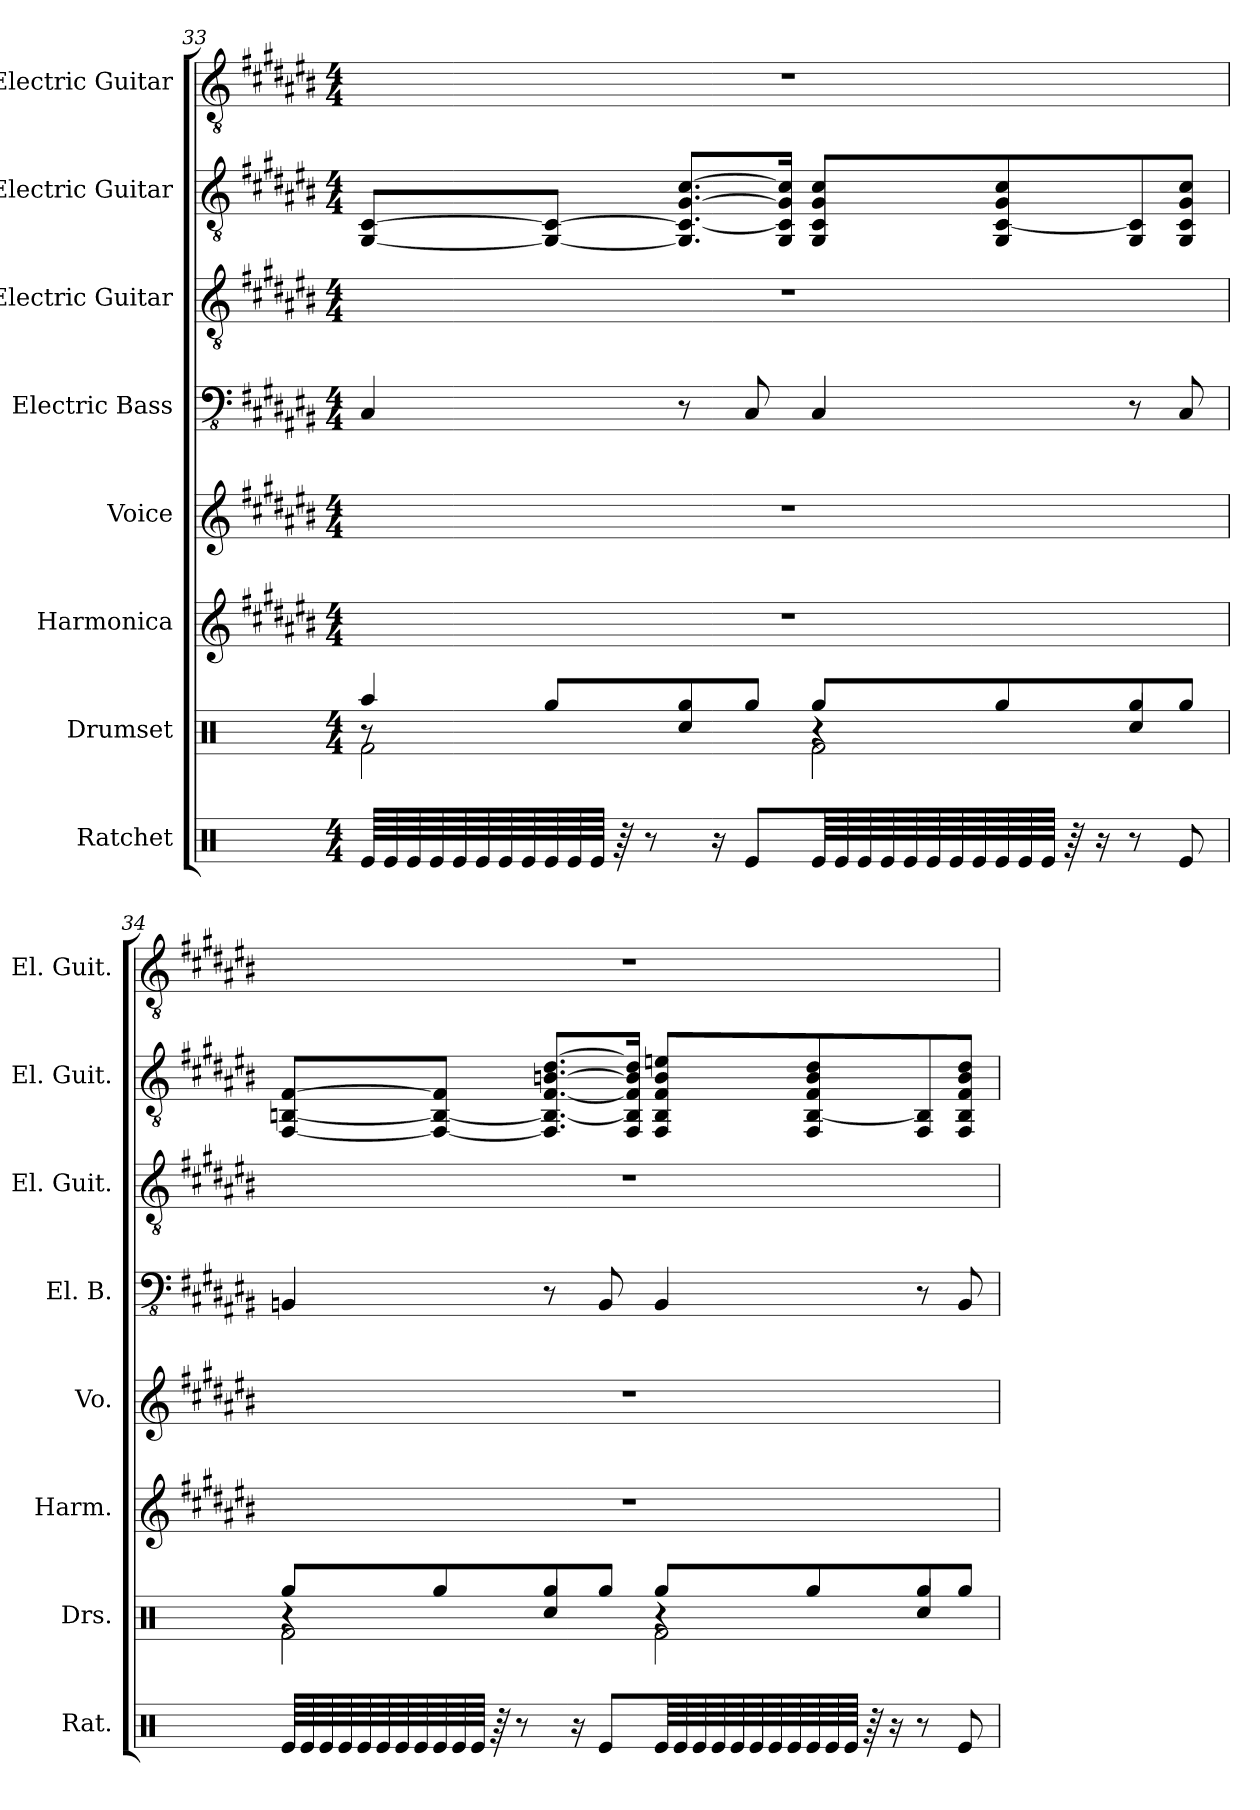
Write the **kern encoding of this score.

**kern	**kern	**kern	**kern	**kern	**kern	**kern	**kern
*part8	*part7	*part6	*part5	*part4	*part3	*part2	*part1
*staff8	*staff7	*staff6	*staff5	*staff4	*staff3	*staff2	*staff1
*I"Ratchet	*I"Drumset	*I"Harmonica	*I"Voice	*I"Electric Bass	*I"Electric Guitar	*I"Electric Guitar	*I"Electric Guitar
*I'Rat.	*I'Drs.	*I'Harm.	*I'Vo.	*I'El. B.	*I'El. Guit.	*I'El. Guit.	*I'El. Guit.
!!LO:PB:g=z
*clefX	*clefX	*clefG2	*clefG2	*clefFv4	*clefGv2	*clefGv2	*clefGv2
*k[]	*k[]	*k[f#c#g#d#a#e#b#]	*k[f#c#g#d#a#e#b#]	*k[f#c#g#d#a#e#b#]	*k[f#c#g#d#a#e#b#]	*k[f#c#g#d#a#e#b#]	*k[f#c#g#d#a#e#b#]
*M4/4	*M4/4	*M4/4	*M4/4	*M4/4	*M4/4	*M4/4	*M4/4
=33	=33	=33	=33	=33	=33	=33	=33
*	*^	*	*	*	*	*	*
*	*	*^	*	*	*	*	*	*
64Re/LLLL	4Raa/	2Rf\	8r	1r	1r	4CC#/	1r	[8GG#/ [8C#/L	1r
64Re/	.	.	.	.	.	.	.	.	.
64Re/	.	.	.	.	.	.	.	.	.
64Re/	.	.	.	.	.	.	.	.	.
64Re/	.	.	.	.	.	.	.	.	.
64Re/	.	.	.	.	.	.	.	.	.
64Re/	.	.	.	.	.	.	.	.	.
64Re/	.	.	.	.	.	.	.	.	.
64Re/	.	.	8Rgg/L	.	.	.	.	8GG#/_ 8C#/_J	.
64Re/	.	.	.	.	.	.	.	.	.
64Re/JJJJ	.	.	.	.	.	.	.	.	.
64r	.	.	.	.	.	.	.	.	.
8r	.	.	.	.	.	.	.	.	.
.	4Rcc/	.	8Rgg/	.	.	8r	.	8.GG#/] 8.C#/_ [8.G#/ [8.c#/L	.
16r	.	.	.	.	.	.	.	.	.
8Re/L	.	.	8Rgg/J	.	.	8CC#/	.	.	.
.	.	.	.	.	.	.	.	16GG#/ 16C#/] 16G#/] 16c#/]Jk	.
64Re/LLL	4r	2Rf\	8Rgg/L	.	.	4CC#/	.	8GG#/ 8C#/ 8G#/ 8c#/L	.
64Re/	.	.	.	.	.	.	.	.	.
64Re/	.	.	.	.	.	.	.	.	.
64Re/	.	.	.	.	.	.	.	.	.
64Re/	.	.	.	.	.	.	.	.	.
64Re/	.	.	.	.	.	.	.	.	.
64Re/	.	.	.	.	.	.	.	.	.
64Re/	.	.	.	.	.	.	.	.	.
64Re/	.	.	8Rgg/	.	.	.	.	8GG#/ [8C#/ 8G#/ 8c#/	.
64Re/	.	.	.	.	.	.	.	.	.
64Re/JJJJ	.	.	.	.	.	.	.	.	.
64r	.	.	.	.	.	.	.	.	.
16r	.	.	.	.	.	.	.	.	.
8r	4Rcc/	.	8Rgg/	.	.	8r	.	8GG#/ 8C#/]	.
8Re/	.	.	8Rgg/J	.	.	8CC#/	.	8GG#/ 8C#/ 8G#/ 8c#/J	.
!!LO:PB:g=z
=34	=34	=34	=34	=34	=34	=34	=34	=34	=34
64Re/LLLL	4r	2Rf\	8Rgg/L	1r	1r	4BBBn/	1r	[8FF#/ [8BBn/ [8F#/L	1r
64Re/	.	.	.	.	.	.	.	.	.
64Re/	.	.	.	.	.	.	.	.	.
64Re/	.	.	.	.	.	.	.	.	.
64Re/	.	.	.	.	.	.	.	.	.
64Re/	.	.	.	.	.	.	.	.	.
64Re/	.	.	.	.	.	.	.	.	.
64Re/	.	.	.	.	.	.	.	.	.
64Re/	.	.	8Rgg/	.	.	.	.	8FF#/_ 8BB/_ 8F#/]J	.
64Re/	.	.	.	.	.	.	.	.	.
64Re/JJJJ	.	.	.	.	.	.	.	.	.
64r	.	.	.	.	.	.	.	.	.
8r	.	.	.	.	.	.	.	.	.
.	4Rcc/	.	8Rgg/	.	.	8r	.	8.FF#/] 8.BB/_ [8.F#/ [8.Bn/ [8.d#/L	.
16r	.	.	.	.	.	.	.	.	.
8Re/L	.	.	8Rgg/J	.	.	8BBB/	.	.	.
.	.	.	.	.	.	.	.	16FF#/ 16BB/] 16F#/] 16B/] 16d#/]Jk	.
64Re/LLL	4r	2Rf\	8Rgg/L	.	.	4BBB/	.	8FF#/ 8BB/ 8F#/ 8B/ 8en/L	.
64Re/	.	.	.	.	.	.	.	.	.
64Re/	.	.	.	.	.	.	.	.	.
64Re/	.	.	.	.	.	.	.	.	.
64Re/	.	.	.	.	.	.	.	.	.
64Re/	.	.	.	.	.	.	.	.	.
64Re/	.	.	.	.	.	.	.	.	.
64Re/	.	.	.	.	.	.	.	.	.
64Re/	.	.	8Rgg/	.	.	.	.	8FF#/ [8BB/ 8F#/ 8B/ 8d#/	.
64Re/	.	.	.	.	.	.	.	.	.
64Re/JJJJ	.	.	.	.	.	.	.	.	.
64r	.	.	.	.	.	.	.	.	.
16r	.	.	.	.	.	.	.	.	.
8r	4Rcc/	.	8Rgg/	.	.	8r	.	8FF#/ 8BB/]	.
8Re/	.	.	8Rgg/J	.	.	8BBB/	.	8FF#/ 8BB/ 8F#/ 8B/ 8d#/J	.
*	*v	*v	*v	*	*	*	*	*	*
=	=	=	=	=	=	=	=
*-	*-	*-	*-	*-	*-	*-	*-
